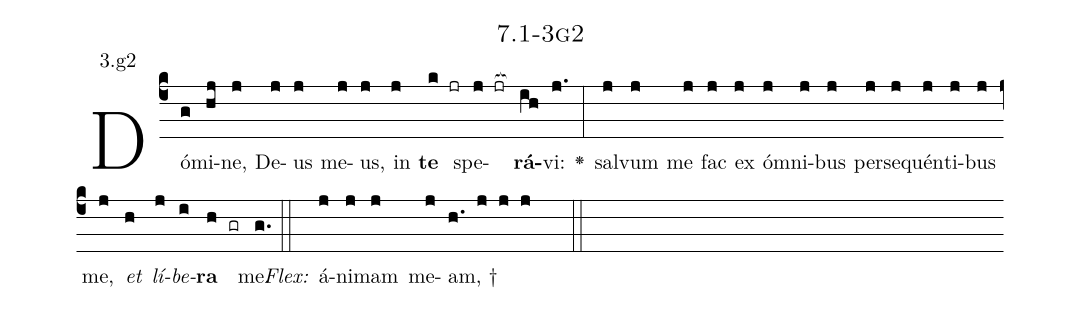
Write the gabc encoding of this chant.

name: 7.1-3g2;
annotation: 3.g2;
%%
(c4)Dó(g)mi(hj)ne,(j) De(j)us(j) me(j)us,(j) in(j) <b>te</b>(k jr) spe(j jr[ocb:1{])<b>rá</b>(ih[ocb:0}])vi:(j.) <v>\greheightstar</v>(:) sal(j)vum(j) me(j) fac(j) ex(j) óm(j)ni(j)bus(j) per(j)se(j)quén(j)ti(j)bus(j) me,(j) <i>et</i>(h) <i>lí</i>(j)<i>be</i>(i)<b>ra</b>(h gr) me.(g.) (::)
<i>Flex:</i>()  á(j)ni(j)mam(j) me(j)am, †(h. j j j  ::)

%E(j) u(h) o(j) u(i) a(h) e.(g.) (::)
